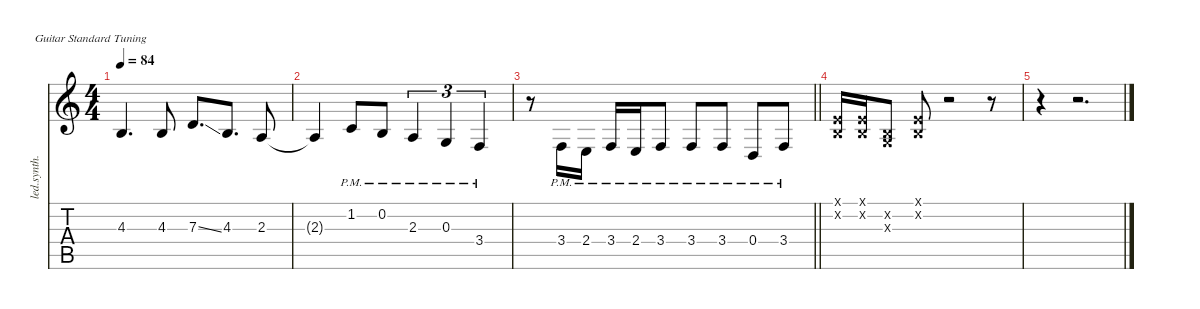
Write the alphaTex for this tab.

\defaultSystemsLayout 4
\hideDynamics
\bracketExtendMode nobrackets
\otherSystemsTrackNameOrientation horizontal
\track ("Voice normal ( without capo)" "led.synth.") {instrument lead6voice}
\staff {score tabs}
\tuning (E4 B3 G3 D3 A2 E2)
\ts (4 4)
\tempo 84
\clef g2
\ks c
4.3.4{d dy f beam Up} 4.3.8{beam Up} 7.3{ss}.8{d beam Up} 4.3.8{d beam Up} 2.3.8{beam Up} |
2.3{t}.4{beam Up} 1.2{pm}.8{beam Up} 0.2{pm}.8{beam Up} 2.3{pm}.4{tu (3 2) beam Up} 0.3{pm}.4{tu (3 2) beam Up} 3.4{pm}.4{tu (3 2) beam Up} |
\barLineRight lightlight
r.8{beam Down} 3.4{pm}.16{beam Up} 2.4{pm}.16{beam Up} 3.4{pm}.16{beam Up} 2.4{pm}.16{beam Up} 3.4{pm}.8{beam Up} 3.4{pm}.8{beam Up} 3.4{pm}.8{beam Up} 0.4{pm}.8{beam Up} 3.4{pm}.8{beam Up} |
(0.1{x} 0.2{x}).16{beam Up} (0.1{x} 0.2{x}).16{beam Up} (0.2{x} 0.3{x}).8{beam Up} (0.1{x} 0.2{x}).8{beam Up} r.2{beam Up} r.8{beam Up} |
r.4{beam Down} r.2{d beam Down}
